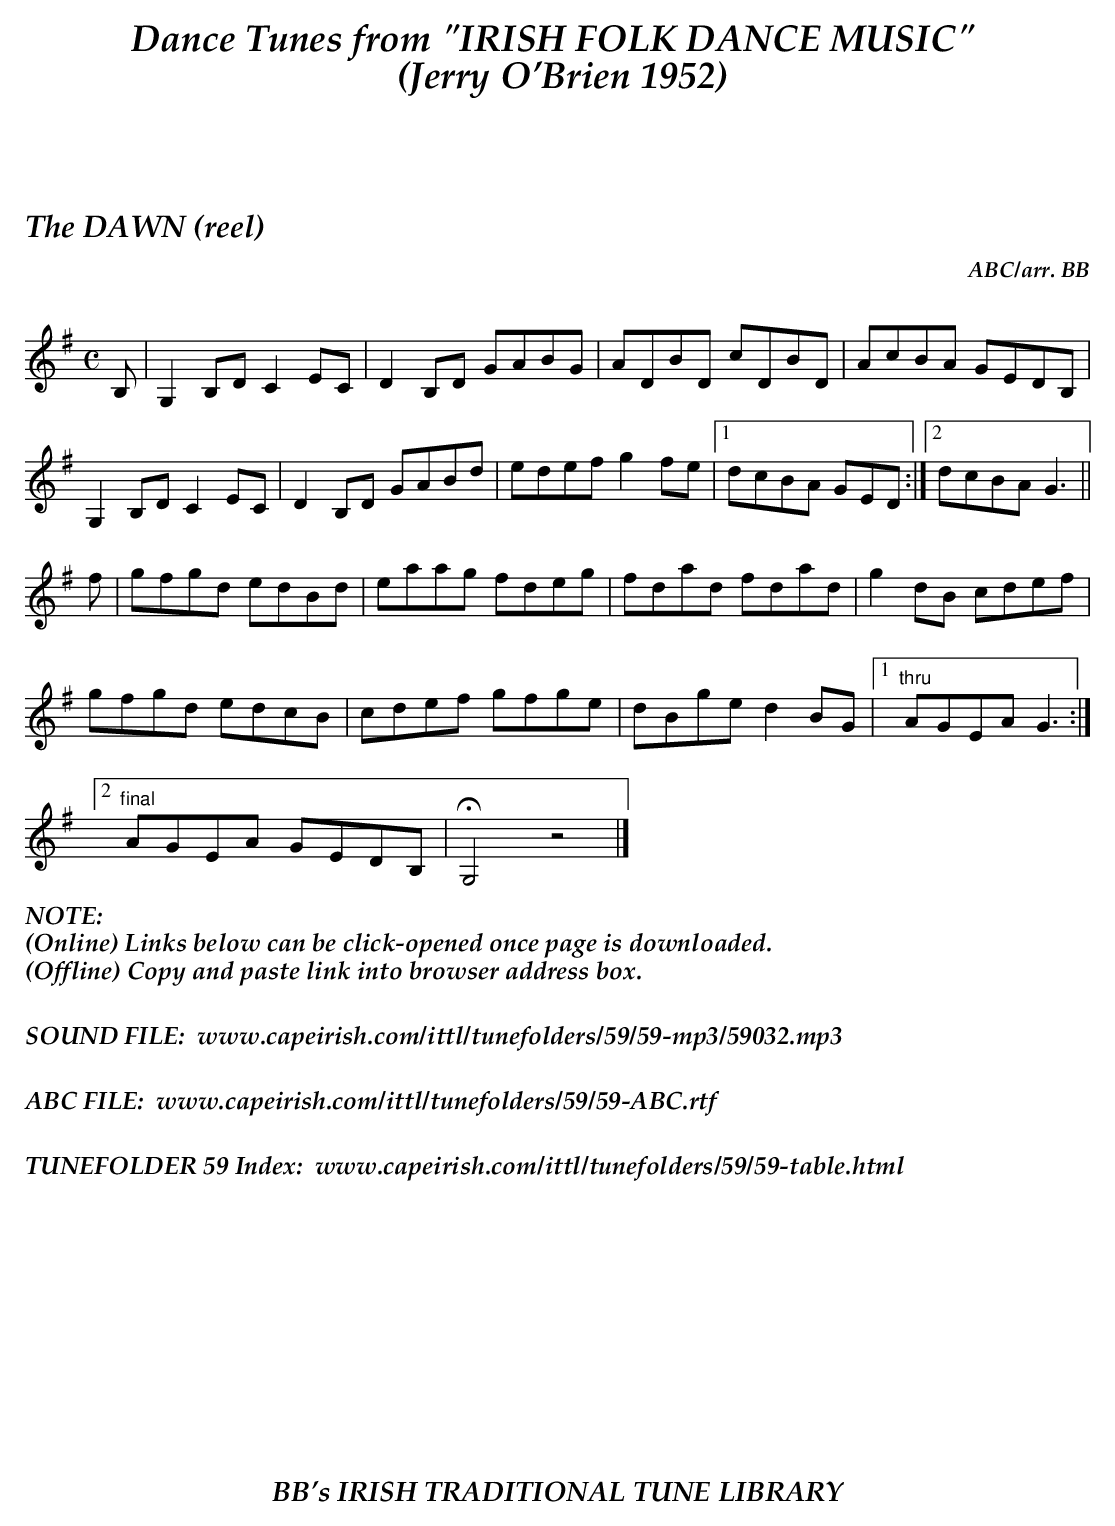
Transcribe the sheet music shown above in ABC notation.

X:1
T:DAWN (reel), The
C:ABC/arr. BB
M:C
K:G
B,|G,2B,D C2EC|D2B,D GABG|ADBD cDBD|AcBA GEDB,|
G,2B,D C2EC|D2B,D GABd|edef g2fe|1 dcBA GED :|2 dcBA G3||
f|gfgd edBd|eaag fdeg|fdad fdad|g2dB cdef|
gfgd edcB|cdef gfge|dBge d2BG|1 "thru"AGEA G3 :|
[2 "final"AGEA GEDB,|HG,4z4|]
%%textoption left
%%textfont "Palatino-BoldItalic" 16
%%begintext
%%NOTE:
(Online) Links below can be click-opened once page is downloaded.
(Offline) Copy and paste link into browser address box.
%%
%%
SOUND FILE:  www.capeirish.com/ittl/tunefolders/59/59-mp3/59032.mp3
%%
%%
ABC FILE:  www.capeirish.com/ittl/tunefolders/59/59-ABC.rtf
%%
%%
TUNEFOLDER 59 Index:  www.capeirish.com/ittl/tunefolders/59/59-table.html
